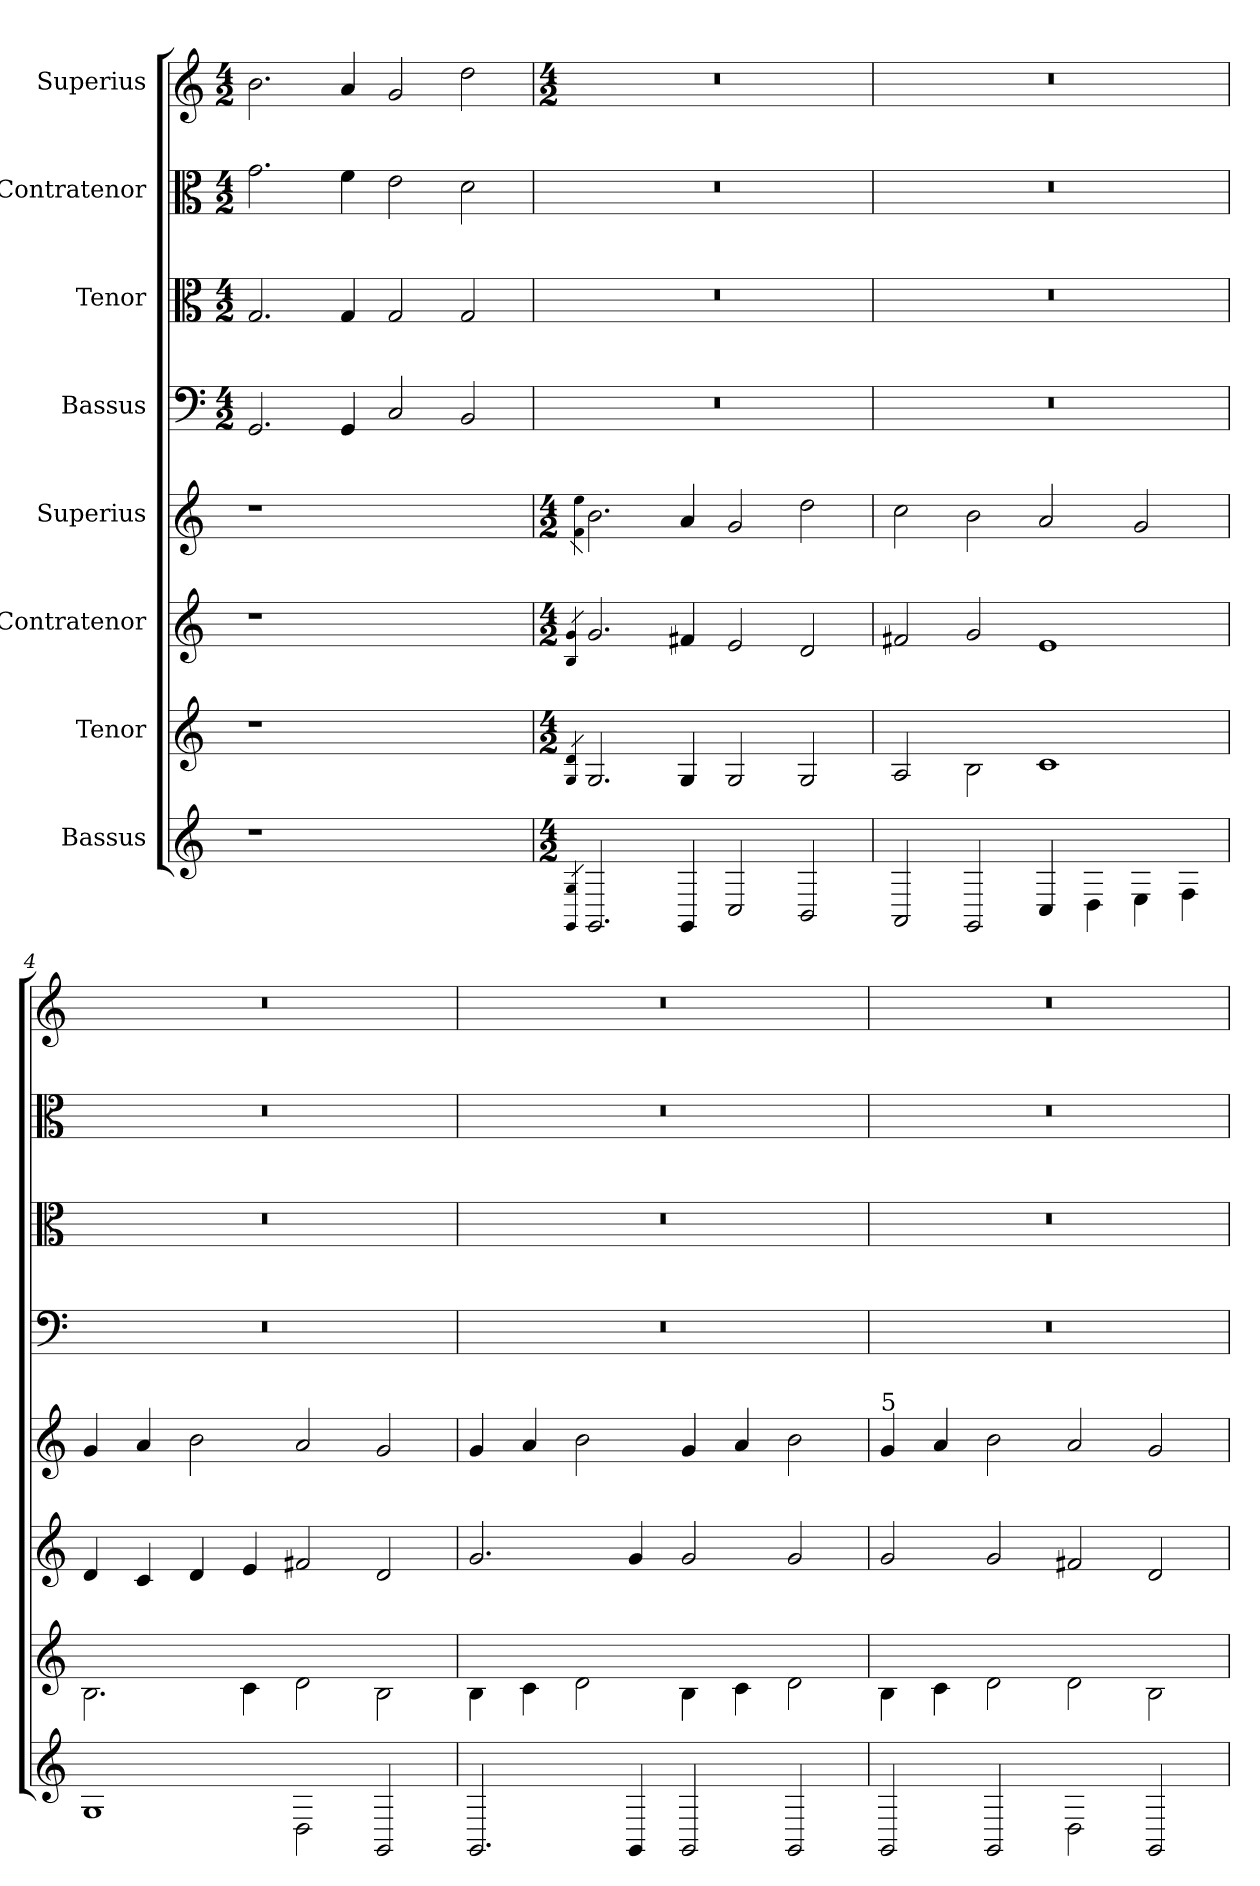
**kern	**kern	**kern	**kern	**kern	**kern	**kern	**kern
*part8	*part7	*part6	*part5	*part4	*part3	*part2	*part1
*staff8	*staff7	*staff6	*staff5	*staff4	*staff3	*staff2	*staff1
*I"Bassus	*I"Tenor	*I"Contratenor	*I"Superius	*I"Bassus	*I"Tenor	*I"Contratenor	*I"Superius
*clefG2	*clefG2	*clefG2	*clefG2	*clefF4	*clefC3	*clefC3	*clefG2
*k[]	*k[]	*k[]	*k[]	*k[]	*k[]	*k[]	*k[]
*	*	*	*	*M4/2	*M4/2	*M4/2	*M4/2
=1	=1	=1	=1	=1	=1	=1	=1
1r	1r	1r	1r	2.GG/	2.G/	2.g\	2.b\
.	.	.	.	4GG/	4G/	4f\	4a/
1ryy	1ryy	1ryy	1ryy	2C/	2G/	2e\	2g/
.	.	.	.	2BB/	2G/	2d\	2dd\
!!LO:LB:g=z
=2	=2	=2	=2	=2	=2	=2	=2
*M4/2	*M4/2	*M4/2	*M4/2	*	*	*	*M4/2
4qGG 4qG	4qG 4qd	4qB 4qg	4qf 4qee	.	.	.	.
2.GG/	2.G/	2.g/	2.b\	0r	0r	0r	0r
4GG/	4G/	4f#X/	4a/	.	.	.	.
2C/	2G/	2e/	2g/	.	.	.	.
2BB/	2G/	2d/	2dd\	.	.	.	.
=3	=3	=3	=3	=3	=3	=3	=3
2AA/	2A/	2f#X/	2cc\	0r	0r	0r	0r
2GG/	2B\	2g/	2b\	.	.	.	.
4C/	1c	1e	2a/	.	.	.	.
4D\	.	.	.	.	.	.	.
4E\	.	.	2g/	.	.	.	.
4F\	.	.	.	.	.	.	.
=4	=4	=4	=4	=4	=4	=4	=4
1G	2.B\	4d/	4g/	0r	0r	0r	0r
.	.	4c/	4a/	.	.	.	.
.	.	4d/	2b\	.	.	.	.
.	4c\	4e/	.	.	.	.	.
2D\	2d\	2f#X/	2a/	.	.	.	.
2GG/	2B\	2d/	2g/	.	.	.	.
!!LO:PB:g=z
=5	=5	=5	=5	=5	=5	=5	=5
2.GG/	4B\	2.g/	4g/	0r	0r	0r	0r
.	4c\	.	4a/	.	.	.	.
.	2d\	.	2b\	.	.	.	.
4GG/	.	4g/	.	.	.	.	.
2GG/	4B\	2g/	4g/	.	.	.	.
.	4c\	.	4a/	.	.	.	.
2GG/	2d\	2g/	2b\	.	.	.	.
=6	=6	=6	=6	=6	=6	=6	=6
!	!	!	!LO:TX:a:t=5	!	!	!	!
2GG/	4B\	2g/	4g/	0r	0r	0r	0r
.	4c\	.	4a/	.	.	.	.
2GG/	2d\	2g/	2b\	.	.	.	.
2D\	2d\	2f#X/	2a/	.	.	.	.
2GG/	2B\	2d/	2g/	.	.	.	.
=	=	=	=	=	=	=	=
*-	*-	*-	*-	*-	*-	*-	*-
